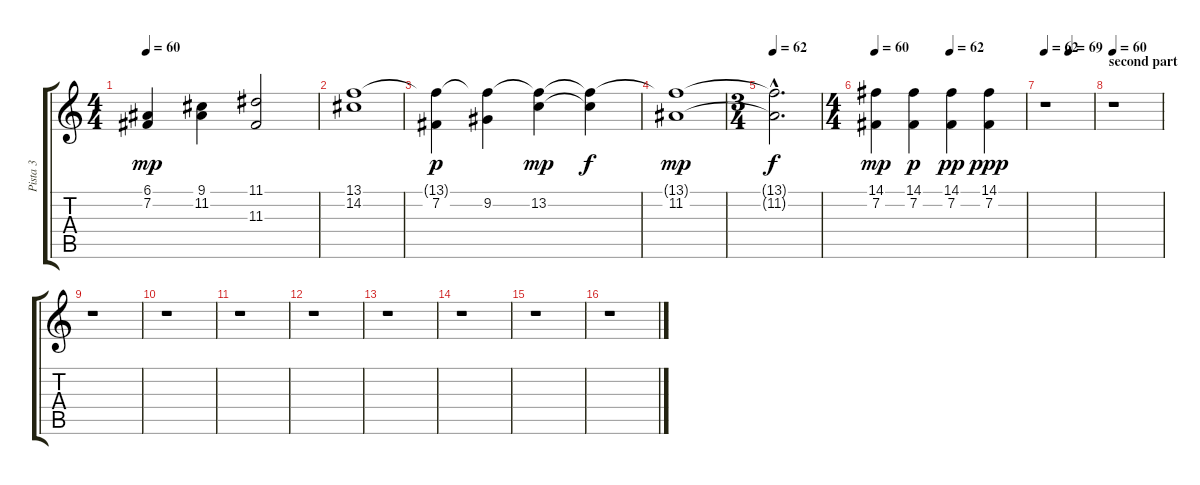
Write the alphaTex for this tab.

\track ("Pista 3" "Pista 3") {instrument viola}
\staff {score tabs}
\tuning (E4 B3 G3 D3 A2 E2) {hide}
\ts (4 4)
\tempo 60
\clef g2
\ks c
(6.1 7.2).4{dy mp} (9.1 11.2).4 (11.1 11.3).2 |
(13.1 14.2).1 |
(13.1{t} 7.2).4{dy p} (13.1{t} 9.2).4 (13.1{t} 13.2).4{dy mp} (13.1{t} 13.2{t}).4{dy f} |
(13.1{t} 11.2).1{dy mp} |
\ts (3 4)
\tempo 62
(13.1{hac t} 11.2{hac t}).2{d dy f} |
\ts (4 4)
\tempo 60
\tempo (62 0.5)
(14.1 7.2).4{dy mp} (14.1 7.2).4{dy p} (14.1 7.2).4{dy pp} (14.1 7.2).4{dy ppp} |
\tempo 62
\tempo (69 0.5)
r.1 |
\section ("" "second part")
\tempo 60
r.1 |
r.1 |
r.1 |
r.1 |
r.1 |
r.1 |
r.1 |
r.1 |
r.1
